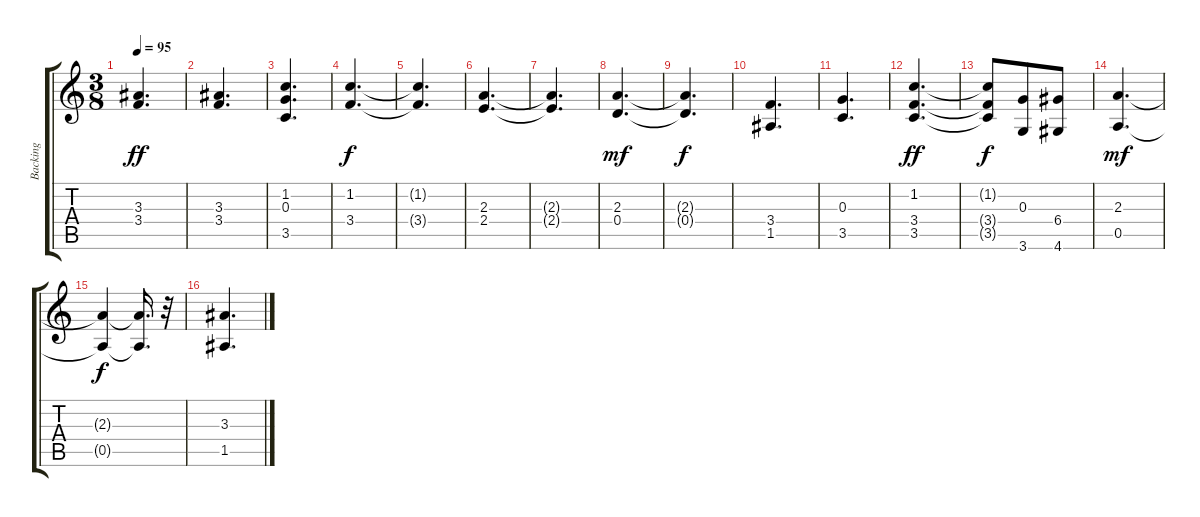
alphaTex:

\track ("Backing" "Backing") {instrument distortionguitar}
\staff {score tabs}
\tuning (E4 B3 G3 D3 A2 E2) {hide}
\ts (3 8)
\tempo 95
\clef g2
\ks c
(3.3 3.4).4{d dy ff} |
(3.3 3.4).4{d} |
(1.2 0.3 3.5).4{d} |
(1.2 3.4).4{d dy f} |
(1.2{t} 3.4{t}).4{d} |
(2.3 2.4).4{d} |
(2.3{t} 2.4{t}).4{d} |
(2.3 0.4).4{d dy mf} |
(2.3{t} 0.4{t}).4{d dy f} |
(3.4 1.5).4{d} |
(0.3 3.5).4{d} |
(1.2 3.4 3.5).4{d dy ff} |
(1.2{t} 3.4{t} 3.5{t}).8{dy f} (0.3 3.6).8 (6.4 4.6).8 |
(2.3 0.5).4{d dy mf} |
(2.3{t} 0.5{t}).4{dy f} (2.3{t} 0.5{t}).16{d} r.32 |
(3.3 1.5).4{d}
